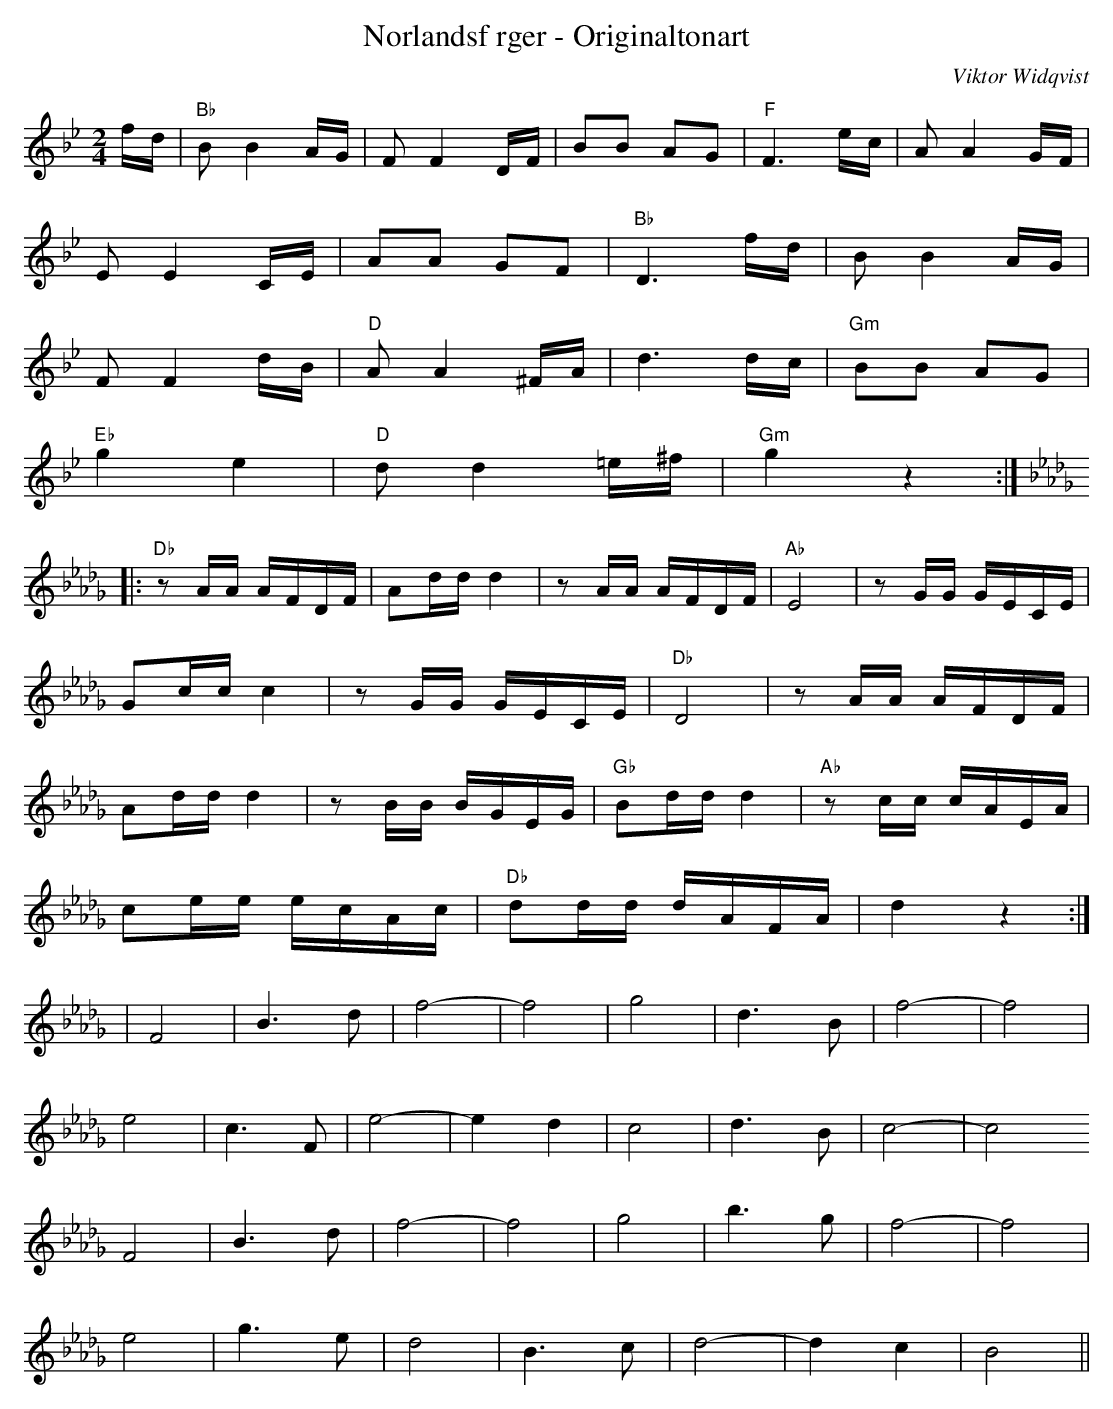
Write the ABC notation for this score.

X:1
T:Norlandsf rger - Originaltonart
M:2/4
C:Viktor Widqvist
L:1/8
K:Bb
f/d/ |"Bb" BB2A/G/ | FF2D/F/ | BB AG | "F"F3e/c/ | AA2G/F/ |
EE2C/E/ | AA GF |"Bb" D3f/d/ | BB2 A/G/ |
FF2d/B/ | "D"AA2^F/A/ | d3d/c/ | "Gm"BB AG |
"Eb"g2 e2 | "D"dd2=e/^f/ | "Gm"g2z2 :|
K:Db
|:"Db"zA/A/ A/F/D/F/ | Ad/d/ d2 |zA/A/ A/F/D/F/ | "Ab"E4 |zG/G/ G/E/C/E/ |
Gc/c/ c2 |zG/G/ G/E/C/E/ | "Db"D4 |zA/A/ A/F/D/F/ |
Ad/d/ d2 |zB/B/ B/G/E/G/ | "Gb"Bd/d/ d2 |"Ab"zc/c/ c/A/E/A/ |
ce/e/ e/c/A/c/ | "Db"dd/d/ d/A/F/A/ | d2z2 :|
K:Bbm
|F4 | B2>d2 | f4- |f4| g4 | d2>B2 | f4- |f4|
e4 | c2>F2 | e4- | e2 d2 | c4 | d2>B2 | c4- | c4
F4 | B2>d2 | f4- |f4| g4 | b2>g2 | f4- |f4|
e4 | g2>e2 | d4 | B2>c2 | d4- | d2 c2 | B4 ||
